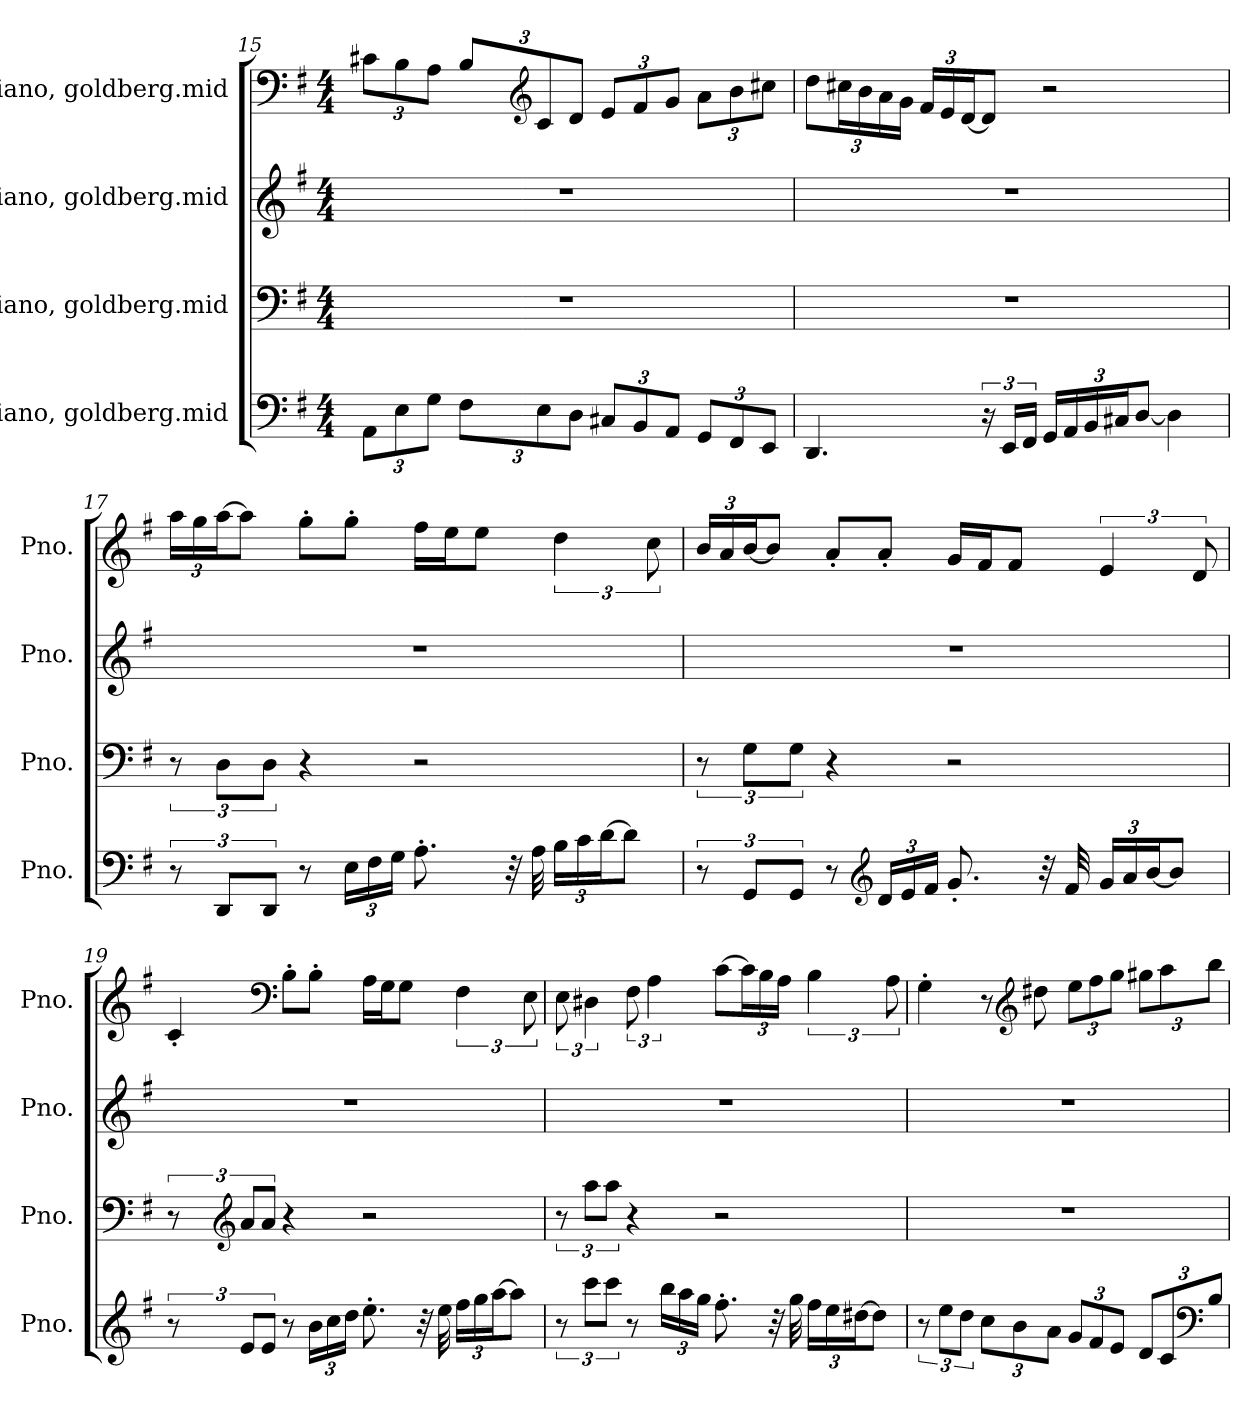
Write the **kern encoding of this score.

**kern	**kern	**kern	**kern
*part4	*part3	*part2	*part1
*staff4	*staff3	*staff2	*staff1
*I"Piano, goldberg.mid	*I"Piano, goldberg.mid	*I"Piano, goldberg.mid	*I"Piano, goldberg.mid
*I'Pno.	*I'Pno.	*I'Pno.	*I'Pno.
*clefF4	*clefF4	*clefG2	*clefF4
*k[f#]	*k[f#]	*k[f#]	*k[f#]
*M4/4	*M4/4	*M4/4	*M4/4
*Xbrackettup	*	*	*Xbrackettup
=15	=15	=15	=15
12AA\L	1r	1r	12c#X\L
12E\	.	.	12B\
12G\J	.	.	12A\J
12F#\L	.	.	12B/L
*	*	*	*clefG2
12E\	.	.	12c#/
12D\J	.	.	12d/J
12C#X/L	.	.	12e/L
12BB/	.	.	12f#/
12AA/J	.	.	12g/J
12GG/L	.	.	12a\L
12FF#/	.	.	12b\
12EE/J	.	.	12cc#X\J
!!LO:LB:g=z
=16	=16	=16	=16
4.DD/	1r	1r	12dd\L
.	.	.	24cc#X\L
.	.	.	24b\
.	.	.	24a\
.	.	.	24g\JJ
.	.	.	24f#/LL
.	.	.	24e/
.	.	.	[24d/J
*brackettup	*	*	*
24r	.	.	8d/J]
24EE/LL	.	.	.
24FF#/JJ	.	.	.
*Xbrackettup	*	*	*
24GG/LL	.	.	2r
24AA/	.	.	.
24BB/	.	.	.
24C#X/J	.	.	.
[12D/J	.	.	.
4D\]	.	.	.
=17	=17	=17	=17
*brackettup	*	*	*
12r	12r	1r	24aa\LL
.	.	.	24gg\
12DD/L	12D\L	.	[24aa\J
.	.	.	8aa\J]
12DD/J	12D\J	.	.
8r	4r	.	8gg'\L
*Xbrackettup	*	*	*
24E\LL	.	.	8gg'\J
24F#\	.	.	.
24G\JJ	.	.	.
8.A'\	2r	.	16ff#\LL
.	.	.	16ee\J
.	.	.	8ee\J
32r	.	.	.
32A\	.	.	.
*	*	*	*brackettup
24B\LL	.	.	6dd\
24c\	.	.	.
[24d\J	.	.	.
8d\J]	.	.	.
.	.	.	12cc\
!!LO:LB:g=z
=18	=18	=18	=18
*brackettup	*	*	*Xbrackettup
12r	12r	1r	24b/LL
.	.	.	24a/
12GG/L	12G\L	.	[24b/J
.	.	.	8b/J]
12GG/J	12G\J	.	.
8r	4r	.	8a'/L
*clefG2	*	*	*
*Xbrackettup	*	*	*
24d/LL	.	.	8a'/J
24e/	.	.	.
24f#/JJ	.	.	.
8.g'/	2r	.	16g/LL
.	.	.	16f#/J
.	.	.	8f#/J
32r	.	.	.
32f#/	.	.	.
*	*	*	*brackettup
24g/LL	.	.	6e/
24a/	.	.	.
[24b/J	.	.	.
8b/J]	.	.	.
.	.	.	12d/
=19	=19	=19	=19
*brackettup	*	*	*
12r	12r	1r	4c'/
*	*clefG2	*	*
12e/L	12a/L	.	.
12e/J	12a/J	.	.
*	*	*	*clefF4
8r	4r	.	8B'\L
*Xbrackettup	*	*	*
24b\LL	.	.	8B'\J
24cc\	.	.	.
24dd\JJ	.	.	.
8.ee'\	2r	.	16A\LL
.	.	.	16G\J
.	.	.	8G\J
32r	.	.	.
32ee\	.	.	.
24ff#\LL	.	.	6F#\
24gg\	.	.	.
[24aa\J	.	.	.
8aa\J]	.	.	.
.	.	.	12E\
!!LO:PB:g=z
=20	=20	=20	=20
*brackettup	*	*	*
12r	12r	1r	12E\
12ccc\L	12aa\L	.	6D#X\
12ccc\J	12aa\J	.	.
8r	4r	.	12F#\
.	.	.	6A\
*Xbrackettup	*	*	*
24bb\LL	.	.	.
24aa\	.	.	.
24gg\JJ	.	.	.
8.ff#'\	2r	.	[8c\L
*	*	*	*Xbrackettup
.	.	.	24c\L]
.	.	.	24B\
32r	.	.	.
.	.	.	24A\JJ
32gg\	.	.	.
*	*	*	*brackettup
24ff#\LL	.	.	6B\
24ee\	.	.	.
[24dd#X\J	.	.	.
8dd#\J]	.	.	.
.	.	.	12A\
=21	=21	=21	=21
*brackettup	*	*	*
12r	1r	1r	4G'\
12ee\L	.	.	.
12dd\J	.	.	.
*Xbrackettup	*	*	*
12cc\L	.	.	8r
12b\	.	.	.
*	*	*	*clefG2
.	.	.	8dd#X\
12a\J	.	.	.
*	*	*	*Xbrackettup
12g/L	.	.	12ee\L
12f#/	.	.	12ff#\
12e/J	.	.	12gg\J
12d/L	.	.	12gg#X\L
12c/	.	.	12aa\
*clefF4	*	*	*
12B/J	.	.	12bb\J
=	=	=	=
*-	*-	*-	*-
